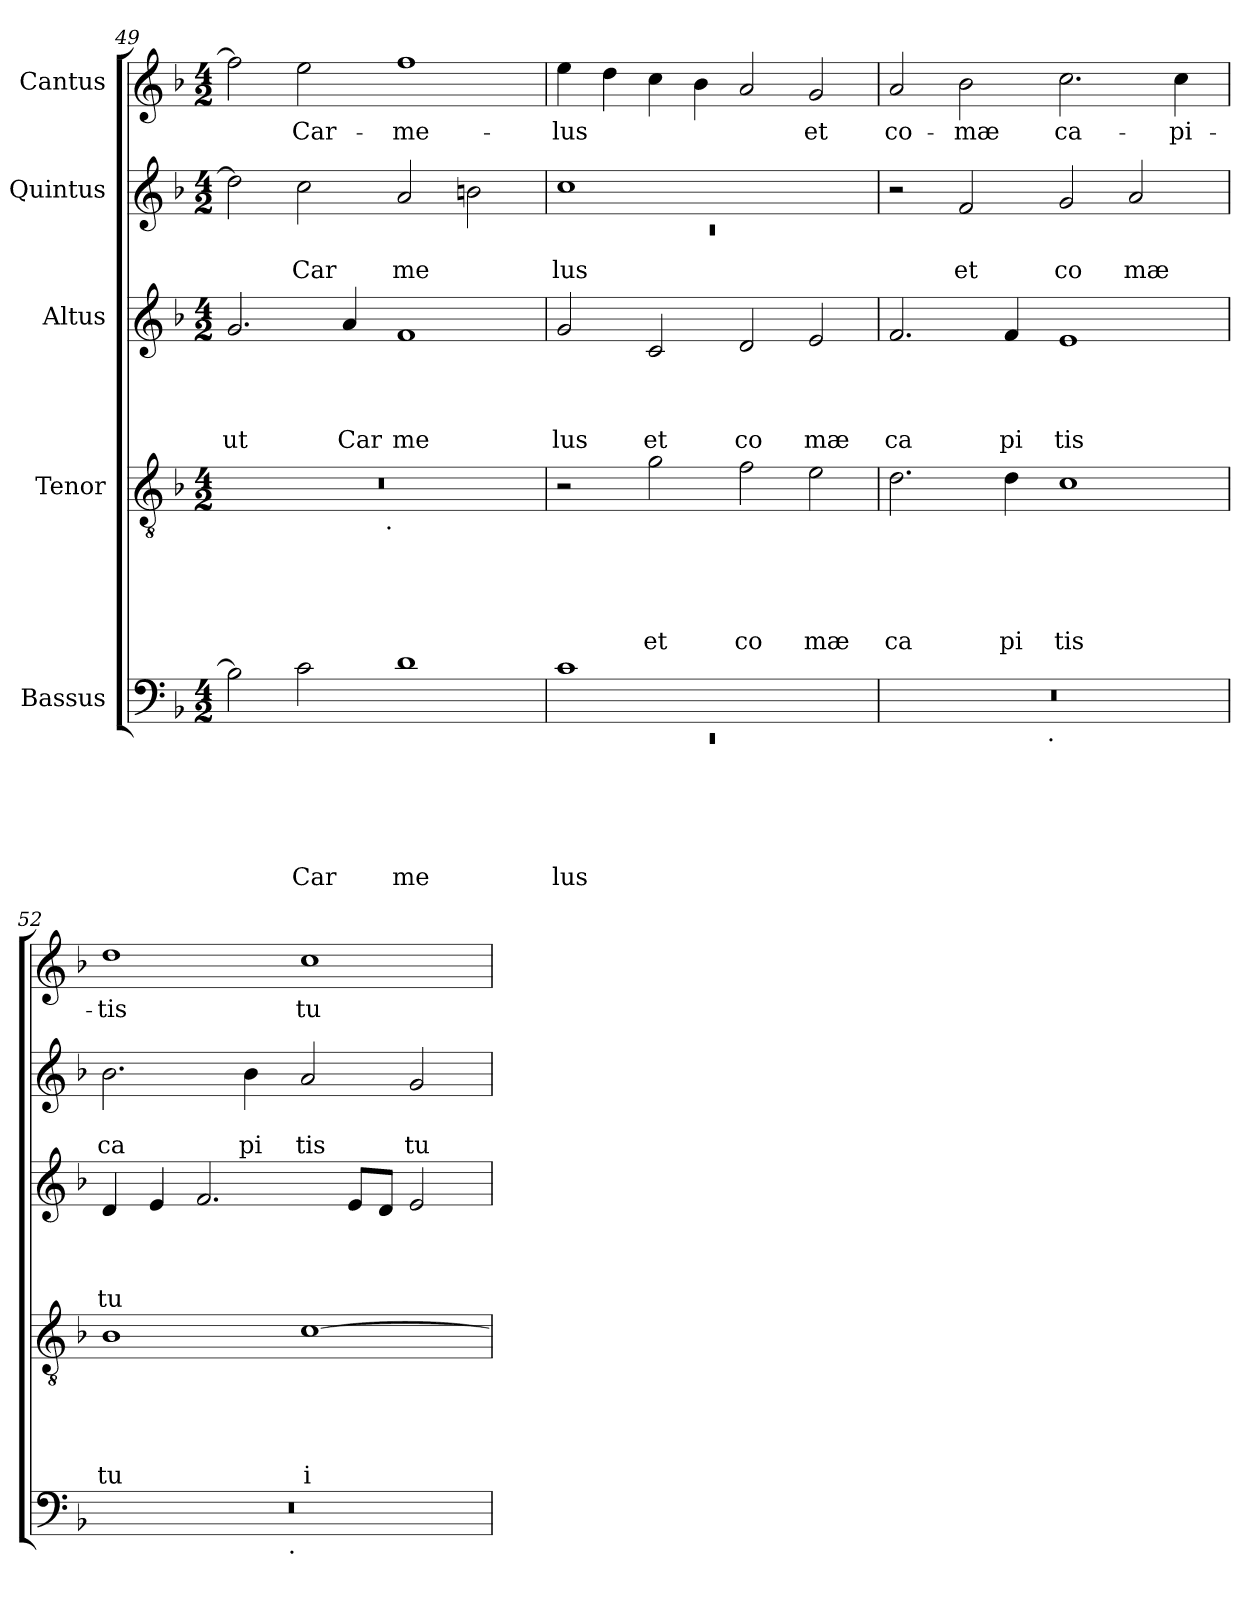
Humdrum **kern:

**kern	**text	**text	**text	**text	**text	**text	**kern	**text	**text	**text	**text	**text	**kern	**text	**text	**text	**text	**kern	**text	**text	**kern	**text
*part5	*part5	*part5	*part5	*part5	*part5	*part5	*part4	*part4	*part4	*part4	*part4	*part4	*part3	*part3	*part3	*part3	*part3	*part2	*part2	*part2	*part1	*part1
*staff5	*staff5	*staff5	*staff5	*staff5	*staff5	*staff5	*staff4	*staff4	*staff4	*staff4	*staff4	*staff4	*staff3	*staff3	*staff3	*staff3	*staff3	*staff2	*staff2	*staff2	*staff1	*staff1
*I"Bassus	*	*	*	*	*	*	*I"Tenor	*	*	*	*	*	*I"Altus	*	*	*	*	*I"Quintus	*	*	*I"Cantus	*
*clefF4	*	*	*	*	*	*	*clefGv2	*	*	*	*	*	*clefG2	*	*	*	*	*clefG2	*	*	*clefG2	*
*k[b-]	*	*	*	*	*	*	*k[b-]	*	*	*	*	*	*k[b-]	*	*	*	*	*k[b-]	*	*	*k[b-]	*
*F:	*	*	*	*	*	*	*F:	*	*	*	*	*	*F:	*	*	*	*	*F:	*	*	*F:	*
*M4/2	*	*	*	*	*	*	*M4/2	*	*	*	*	*	*M4/2	*	*	*	*	*M4/2	*	*	*M4/2	*
=49	=49	=49	=49	=49	=49	=49	=49	=49	=49	=49	=49	=49	=49	=49	=49	=49	=49	=49	=49	=49	=49	=49
!	!	!	!	!	!	!	!	!	!	!	!	!	!	!	!	!	!LO:LY:b	!	!	!	!	!
*	*	*	*	*	*	*	*^	*	*	*	*	*	*	*	*	*	*	*	*	*	*	*
2B-\]	.	.	.	.	.	.	0r	2ryy	.	.	.	.	.	2.g/	.	.	.	ut	2dd\]	.	.	2ff\]	.
!	!	!	!	!	!	!LO:LY:b	!	!	!	!	!	!	!	!	!	!	!	!	!	!	!LO:LY:b	!	!LO:LY:b
2c\	.	.	.	.	.	Car	.	4...ryy	.	.	.	.	.	.	.	.	.	.	2cc\	.	Car	2ee\	Car-
!	!	!	!	!	!	!	!	!	!	!	!	!	!	!	!	!	!	!LO:LY:b	!	!	!	!	!
.	.	.	.	.	.	.	.	.	.	.	.	.	.	4a/	.	.	.	Car	.	.	.	.	.
!	!	!	!	!	!	!	!	!LO:TX:b:t=.	!	!	!	!	!	!	!	!	!	!	!	!	!	!	!
.	.	.	.	.	.	.	.	1ryy	.	.	.	.	.	.	.	.	.	.	.	.	.	.	.
!	!	!	!	!	!	!LO:LY:b	!	!	!	!	!	!	!	!	!	!	!	!LO:LY:b	!	!	!LO:LY:b	!	!LO:LY:b
1d	.	.	.	.	.	me	.	.	.	.	.	.	.	1f	.	.	.	me	2a/	.	me	1ff	-me-
.	.	.	.	.	.	.	.	.	.	.	.	.	.	.	.	.	.	.	2bn\	.	.	.	.
.	.	.	.	.	.	.	.	32ryy	.	.	.	.	.	.	.	.	.	.	.	.	.	.	.
=50	=50	=50	=50	=50	=50	=50	=50	=50	=50	=50	=50	=50	=50	=50	=50	=50	=50	=50	=50	=50	=50	=50	=50
*^	*	*	*	*	*	*	*	*	*	*	*	*	*	*	*	*	*	*	*^	*	*	*	*
!	!LO:N:vis=1	!	!	!	!	!	!LO:LY:b	!	!	!	!	!	!	!	!	!	!	!	!LO:LY:b	!	!LO:N:vis=1	!	!LO:LY:b	!	!LO:LY:b
*	*	*	*	*	*	*	*	*v	*v	*	*	*	*	*	*	*	*	*	*	*	*	*	*	*	*
1c	0rEE	.	.	.	.	.	lus	2r	.	.	.	.	.	2g/	.	.	.	lus	1cc	0rc	.	lus	4ee\	-lus
.	.	.	.	.	.	.	.	.	.	.	.	.	.	.	.	.	.	.	.	.	.	.	4dd\	.
!	!	!	!	!	!	!	!	!	!	!	!	!	!LO:LY:b	!	!	!	!	!LO:LY:b	!	!	!	!	!	!
.	.	.	.	.	.	.	.	2g\	.	.	.	.	et	2c/	.	.	.	et	.	.	.	.	4cc\	.
.	.	.	.	.	.	.	.	.	.	.	.	.	.	.	.	.	.	.	.	.	.	.	4b-\	.
!	!	!	!	!	!	!	!	!	!	!	!	!	!LO:LY:b	!	!	!	!	!LO:LY:b	!	!	!	!	!	!
1ryy	.	.	.	.	.	.	.	2f\	.	.	.	.	co	2d/	.	.	.	co	1ryy	.	.	.	2a/	.
!	!	!	!	!	!	!	!	!	!	!	!	!	!LO:LY:b	!	!	!	!	!LO:LY:b	!	!	!	!	!	!LO:LY:b
.	.	.	.	.	.	.	.	2e\	.	.	.	.	mæ	2e/	.	.	.	mæ	.	.	.	.	2g/	et
*	*	*	*	*	*	*	*	*	*	*	*	*	*	*	*	*	*	*	*v	*v	*	*	*	*
=51	=51	=51	=51	=51	=51	=51	=51	=51	=51	=51	=51	=51	=51	=51	=51	=51	=51	=51	=51	=51	=51	=51	=51
!	!	!	!	!	!	!	!	!	!	!	!	!	!LO:LY:b	!	!	!	!	!LO:LY:b	!	!	!	!	!LO:LY:b
0r	2ryy	.	.	.	.	.	.	2.d\	.	.	.	.	ca	2.f/	.	.	.	ca	2r	.	.	2a/	co-
!	!	!	!	!	!	!	!	!	!	!	!	!	!	!	!	!	!	!	!	!	!LO:LY:b	!	!LO:LY:b
.	4...ryy	.	.	.	.	.	.	.	.	.	.	.	.	.	.	.	.	.	2f/	.	et	2b-\	-mæ
!	!	!	!	!	!	!	!	!	!	!	!	!	!LO:LY:b	!	!	!	!	!LO:LY:b	!	!	!	!	!
.	.	.	.	.	.	.	.	4d\	.	.	.	.	pi	4f/	.	.	.	pi	.	.	.	.	.
!	!LO:TX:b:t=.	!	!	!	!	!	!	!	!	!	!	!	!	!	!	!	!	!	!	!	!	!	!
.	1ryy	.	.	.	.	.	.	.	.	.	.	.	.	.	.	.	.	.	.	.	.	.	.
!	!	!	!	!	!	!	!	!	!	!	!	!	!LO:LY:b	!	!	!	!	!LO:LY:b	!	!	!LO:LY:b	!	!LO:LY:b
.	.	.	.	.	.	.	.	1c	.	.	.	.	tis	1e	.	.	.	tis	2g/	.	co	2.cc\	ca-
!	!	!	!	!	!	!	!	!	!	!	!	!	!	!	!	!	!	!	!	!	!LO:LY:b	!	!
.	.	.	.	.	.	.	.	.	.	.	.	.	.	.	.	.	.	.	2a/	.	mæ	.	.
!	!	!	!	!	!	!	!	!	!	!	!	!	!	!	!	!	!	!	!	!	!	!	!LO:LY:b
.	.	.	.	.	.	.	.	.	.	.	.	.	.	.	.	.	.	.	.	.	.	4cc\	-pi-
.	32ryy	.	.	.	.	.	.	.	.	.	.	.	.	.	.	.	.	.	.	.	.	.	.
=52	=52	=52	=52	=52	=52	=52	=52	=52	=52	=52	=52	=52	=52	=52	=52	=52	=52	=52	=52	=52	=52	=52	=52
!	!	!	!	!	!	!	!	!	!	!	!	!	!LO:LY:b	!	!	!	!	!LO:LY:b	!	!	!LO:LY:b	!	!LO:LY:b
0r	2ryy	.	.	.	.	.	.	1B-	.	.	.	.	tu	4d/	.	.	.	tu	2.b-\	.	ca	1dd	-tis
.	.	.	.	.	.	.	.	.	.	.	.	.	.	4e/	.	.	.	.	.	.	.	.	.
.	4...ryy	.	.	.	.	.	.	.	.	.	.	.	.	2.f/	.	.	.	.	.	.	.	.	.
!	!	!	!	!	!	!	!	!	!	!	!	!	!	!	!	!	!	!	!	!	!LO:LY:b	!	!
.	.	.	.	.	.	.	.	.	.	.	.	.	.	.	.	.	.	.	4b-\	.	pi	.	.
!	!LO:TX:b:t=.	!	!	!	!	!	!	!	!	!	!	!	!	!	!	!	!	!	!	!	!	!	!
.	1ryy	.	.	.	.	.	.	.	.	.	.	.	.	.	.	.	.	.	.	.	.	.	.
!	!	!	!	!	!	!	!	!	!	!	!	!	!LO:LY:b:rj	!	!	!	!	!	!	!	!LO:LY:b	!	!LO:LY:b
.	.	.	.	.	.	.	.	[>1c	.	.	.	.	i	.	.	.	.	.	2a/	.	tis	1cc	tu-
.	.	.	.	.	.	.	.	.	.	.	.	.	.	8e/L	.	.	.	.	.	.	.	.	.
.	.	.	.	.	.	.	.	.	.	.	.	.	.	8d/J	.	.	.	.	.	.	.	.	.
!	!	!	!	!	!	!	!	!	!	!	!	!	!	!	!	!	!	!	!	!	!LO:LY:b	!	!
.	.	.	.	.	.	.	.	.	.	.	.	.	.	2e/	.	.	.	.	2g/	.	tu	.	.
.	32ryy	.	.	.	.	.	.	.	.	.	.	.	.	.	.	.	.	.	.	.	.	.	.
*v	*v	*	*	*	*	*	*	*	*	*	*	*	*	*	*	*	*	*	*	*	*	*	*
=	=	=	=	=	=	=	=	=	=	=	=	=	=	=	=	=	=	=	=	=	=	=
*-	*-	*-	*-	*-	*-	*-	*-	*-	*-	*-	*-	*-	*-	*-	*-	*-	*-	*-	*-	*-	*-	*-
